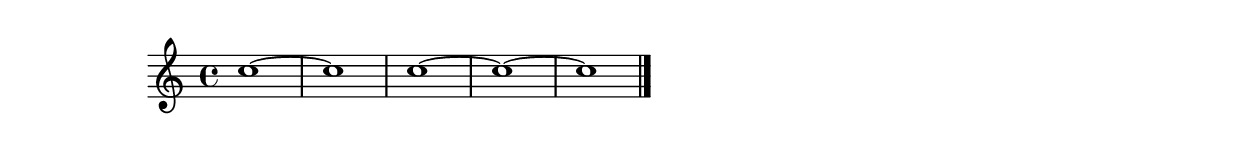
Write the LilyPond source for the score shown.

\version "2.18.2" 
\version "2.18.2" 
ponestaffone = \new Staff{\autoBeamOff % measure 1
\clef treble \key c \major \time 4/4 c''1~  | 

 % measure 2
c''1  | 

 % measure 3
c''1~  | 

 % measure 4
c''1~  | 

 % measure 5
c''1  \bar "|."

 }

<<\ponestaffone>>